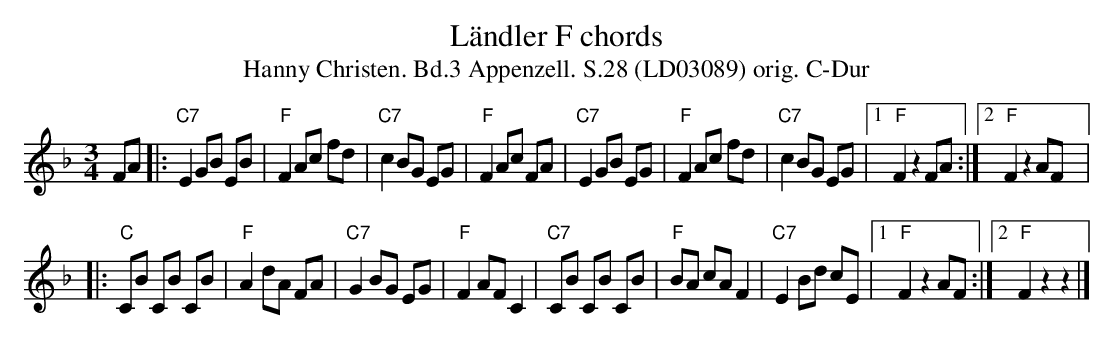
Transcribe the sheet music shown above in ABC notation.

X:1
T:Ländler F chords
T:Hanny Christen. Bd.3 Appenzell. S.28 (LD03089) orig. C-Dur
M:3/4
L:1/8
K:Fmaj%%MIDI gchordon
FA |: "C7"E2 GB EB | "F"F2 Ac fd | "C7"c2 BG EG | "F"F2 Ac FA | \
"C7"E2 GB EG | "F"F2 Ac fd | "C7"c2 BG EG |1 "F"F2 z2 FA :|2 "F"F2 z2 AF |:
"C"CB CB CB | "F"A2 dA FA | "C7"G2 BG EG | "F"F2 AF C2 | \
"C7"CB CB CB | "F"BA cA F2 | "C7"E2 Bd cE |1 "F"F2 z2 AF :|2 "F"F2 z2 z2 |]
